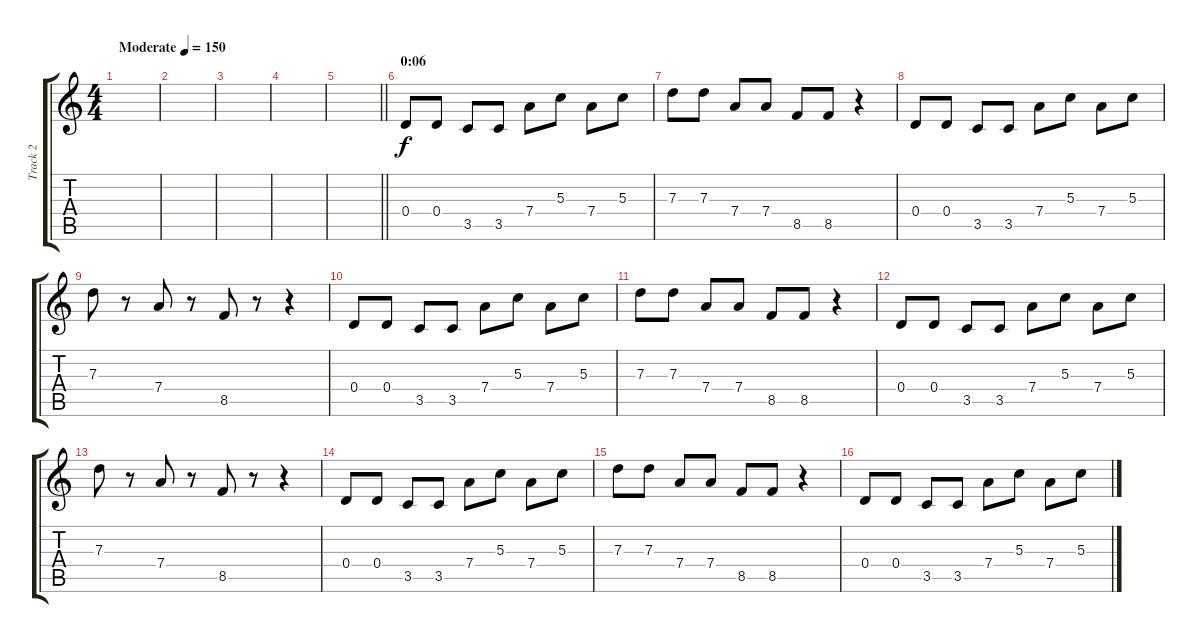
\track ("Track 2" "Track 2") {instrument electricguitarjazz}
\staff {score tabs}
\tuning (E4 B3 G3 D3 A2 D2) {hide}
\ts (4 4)
\tempo (150 "Moderate")
\clef g2
\ks c
|
|
|
|
\barLineRight lightlight
|
\section ("" "0:06")
0.4.8 0.4.8 3.5.8 3.5.8 7.4.8 5.3.8 7.4.8 5.3.8 |
7.3.8 7.3.8 7.4.8 7.4.8 8.5.8 8.5.8 r.4 |
0.4.8 0.4.8 3.5.8 3.5.8 7.4.8 5.3.8 7.4.8 5.3.8 |
7.3.8 r.8 7.4.8 r.8 8.5.8 r.8 r.4 |
0.4.8 0.4.8 3.5.8 3.5.8 7.4.8 5.3.8 7.4.8 5.3.8 |
7.3.8 7.3.8 7.4.8 7.4.8 8.5.8 8.5.8 r.4 |
0.4.8 0.4.8 3.5.8 3.5.8 7.4.8 5.3.8 7.4.8 5.3.8 |
7.3.8 r.8 7.4.8 r.8 8.5.8 r.8 r.4 |
0.4.8 0.4.8 3.5.8 3.5.8 7.4.8 5.3.8 7.4.8 5.3.8 |
7.3.8 7.3.8 7.4.8 7.4.8 8.5.8 8.5.8 r.4 |
0.4.8 0.4.8 3.5.8 3.5.8 7.4.8 5.3.8 7.4.8 5.3.8
